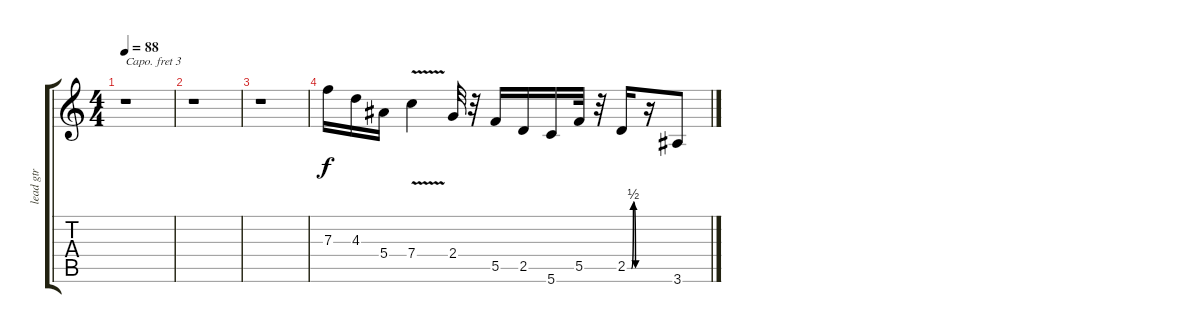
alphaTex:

\track ("lead gtr" "lead gtr") {instrument acousticguitarnylon}
\staff {score tabs}
\capo 3
\tuning (E4 B3 G3 D3 A2 E2) {hide}
\ts (4 4)
\tempo 88
\clef g2
\ks c
r.1{dy f} |
r.1 |
r.1 |
7.3.16 4.3.16 5.4.16 7.4{v}.4 2.4.32 r.32 5.5.16 2.5.16 5.6.16 5.5.32{volume 9} r.32 2.5{be (custom 0 0 20 0 30 2 40 0 60 0)}.16{volume 13} r.16 3.6.8
